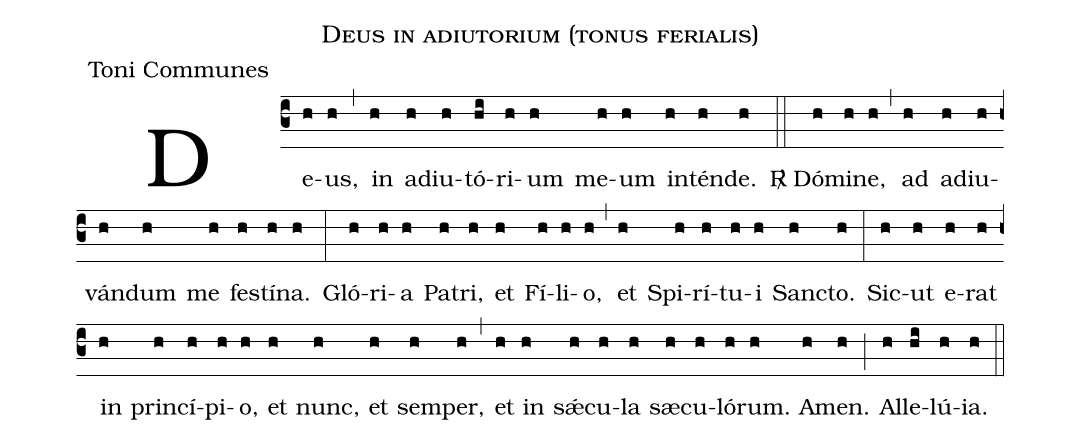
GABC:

name:Deus in adiutorium (tonus ferialis);
office-part:Toni Communes;
%%
(c3) De(h)us,(h) (,) in(h) ad(h)iu(h)tó(hi)ri(h)um(h) me(h)um(h) in(h)tén(h)de.(h) (::)
<sp>R/</sp> Dó(h)mi(h)ne,(h) (,) ad(h) ad(h)iu(h)ván(h)dum(h) me(h) fes(h)tí(h)na.(h) (:) Gló(h)ri(h)a(h) Pa(h)tri,(h) et(h) Fí(h)li(h)o,(h) (,) et(h) Spi(h)rí(h)tu(h)i(h) Sanc(h)to.(h) (:)
Sic(h)ut(h) e(h)rat(h) in(h) prin(h)cí(h)pi(h)o,(h) et(h) nunc,(h) et(h) sem(h)per,(h) (,) et(h) in(h) sǽ(h)cu(h)la(h) sæ(h)cu(h)ló(h)rum.(h)
Am(h)en.(h) (;) Al(h)le(hi)lú(h)ia.(h) (::)
